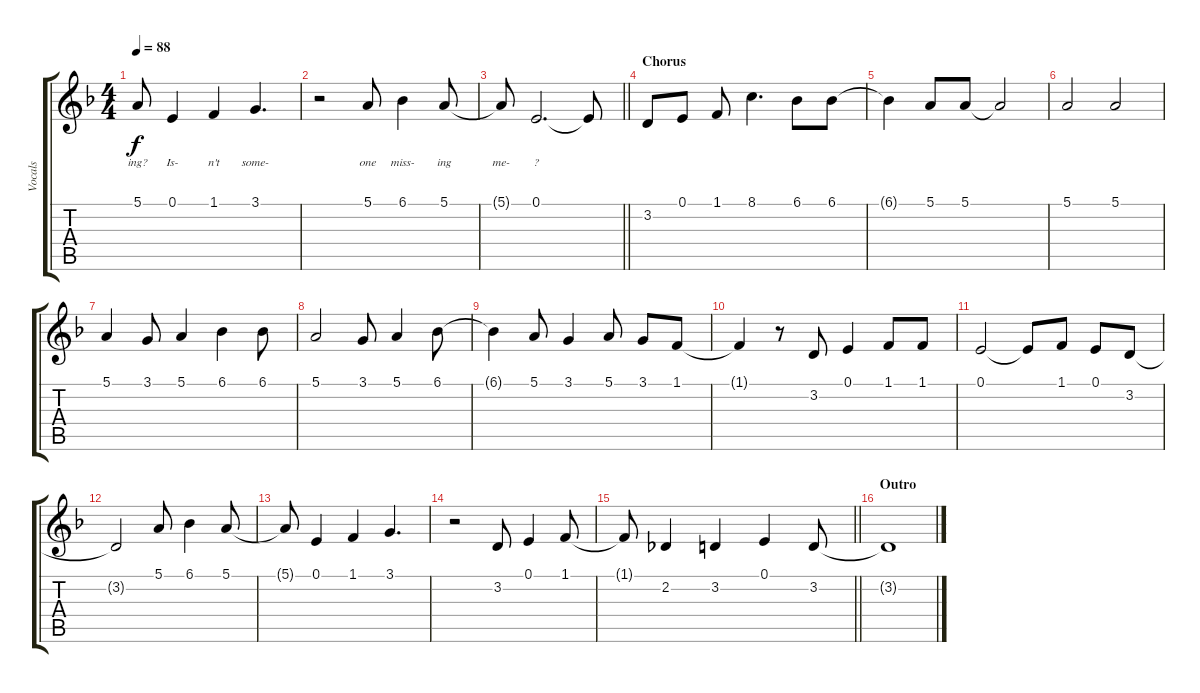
\track ("Vocals" "Vocals") {mute instrument flute}
\staff {score tabs}
\tuning (E4 B3 G3 D3 A2 E2) {hide}
\ts (4 4)
\tempo 88
\clef g2
\ks f
5.1{t}.8{lyrics (0 "ing?") lyrics (1 "") lyrics (2 "") lyrics (3 "") lyrics (4 "") dy f} 0.1.4{lyrics (0 "Is-") lyrics (1 "") lyrics (2 "") lyrics (3 "") lyrics (4 "")} 1.1.4{lyrics (0 "n't") lyrics (1 "") lyrics (2 "") lyrics (3 "") lyrics (4 "")} 3.1.4{d lyrics (0 "some-") lyrics (1 "") lyrics (2 "") lyrics (3 "") lyrics (4 "")} |
r.2 5.1.8{lyrics (0 "one") lyrics (1 "") lyrics (2 "") lyrics (3 "") lyrics (4 "")} 6.1.4{lyrics (0 "miss-") lyrics (1 "") lyrics (2 "") lyrics (3 "") lyrics (4 "")} 5.1.8{lyrics (0 "ing") lyrics (1 "") lyrics (2 "") lyrics (3 "") lyrics (4 "")} |
\barLineRight lightlight
5.1{t}.8{lyrics (0 "me-") lyrics (1 "") lyrics (2 "") lyrics (3 "") lyrics (4 "")} 0.1.2{d lyrics (0 "?") lyrics (1 "") lyrics (2 "") lyrics (3 "") lyrics (4 "")} 0.1{t}.8 |
\section ("" "Chorus")
3.2.8 0.1.8 1.1.8 8.1.4{d} 6.1.8 6.1.8 |
6.1{t}.4 5.1.8 5.1.8 5.1{t}.2 |
5.1.2 5.1.2 |
5.1.4 3.1.8 5.1.4 6.1.4 6.1.8 |
5.1.2 3.1.8 5.1.4 6.1.8 |
6.1{t}.4 5.1.8 3.1.4 5.1.8 3.1.8 1.1.8 |
1.1{t}.4 r.8 3.2.8 0.1.4 1.1.8 1.1.8 |
0.1.2 0.1{t}.8 1.1.8 0.1.8 3.2.8 |
3.2{t}.2 5.1.8 6.1.4 5.1.8 |
5.1{t}.8 0.1.4 1.1.4 3.1.4{d} |
r.2 3.2.8 0.1.4 1.1.8 |
\barLineRight lightlight
1.1{t}.8 2.2.4 3.2.4 0.1.4 3.2.8 |
\section ("" "Outro")
3.2{t}.1
